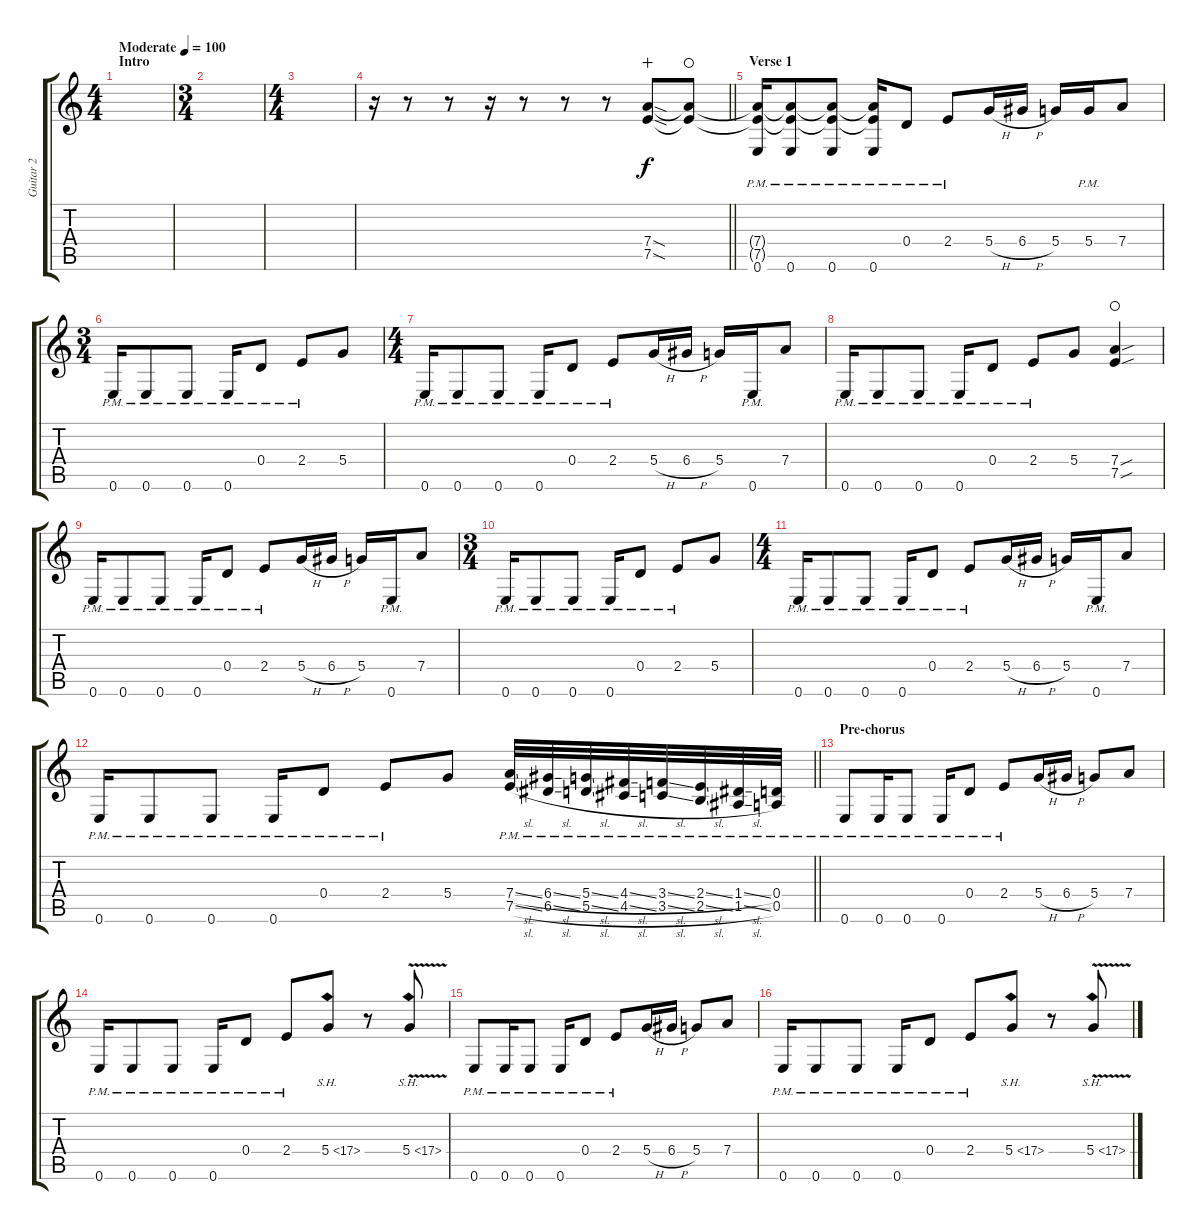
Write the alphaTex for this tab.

\track ("Guitar 2" "Guitar 2") {instrument overdrivenguitar}
\staff {score tabs}
\tuning (E4 B3 G3 D3 A2 E2) {hide}
\ts (4 4)
\section ("" "Intro")
\tempo (100 "Moderate")
\clef g2
\ks c
|
\ts (3 4)
|
\ts (4 4)
|
\barLineRight lightlight
r.16 r.8 r.8 r.16 r.8 r.8 r.8 (7.4{sod} 7.5{sod}).8{instrument electricguitarclean wahc} (7.4{t} 7.5{t}).8{waho} |
\section ("" "Verse 1")
(7.4{t} 7.5{t} 0.6{pm}).16 (7.4{t} 7.5{t} 0.6{pm}).8 (7.4{t} 7.5{t} 0.6{pm}).8 (7.4{t} 7.5{t} 0.6{pm}).16 0.4{pm}.8 2.4{pm}.8 5.4{h}.16 6.4{h}.16 5.4.16 5.4{pm}.16 7.4.8 |
\ts (3 4)
0.6{pm}.16 0.6{pm}.8 0.6{pm}.8 0.6{pm}.16 0.4{pm}.8 2.4{pm}.8 5.4.8 |
\ts (4 4)
0.6{pm}.16 0.6{pm}.8 0.6{pm}.8 0.6{pm}.16 0.4{pm}.8 2.4{pm}.8 5.4{h}.16 6.4{h}.16 5.4.16 0.6{pm}.16 7.4.8 |
0.6{pm}.16 0.6{pm}.8 0.6{pm}.8 0.6{pm}.16 0.4{pm}.8 2.4{pm}.8 5.4.8 (7.4{sou} 7.5{sou}).4{waho} |
0.6{pm}.16 0.6{pm}.8 0.6{pm}.8 0.6{pm}.16 0.4{pm}.8 2.4{pm}.8 5.4{h}.16 6.4{h}.16 5.4.16 0.6{pm}.16 7.4.8 |
\ts (3 4)
0.6{pm}.16 0.6{pm}.8 0.6{pm}.8 0.6{pm}.16 0.4{pm}.8 2.4{pm}.8 5.4.8 |
\ts (4 4)
0.6{pm}.16 0.6{pm}.8 0.6{pm}.8 0.6{pm}.16 0.4{pm}.8 2.4{pm}.8 5.4{h}.16 6.4{h}.16 5.4.16 0.6{pm}.16 7.4.8 |
\barLineRight lightlight
0.6{pm}.16 0.6{pm}.8 0.6{pm}.8 0.6{pm}.16 0.4{pm}.8 2.4{pm}.8 5.4.8 (7.4{sl pm} 7.5{sl pm}).32 (6.4{sl pm} 6.5{sl pm}).32 (5.4{sl pm} 5.5{sl pm}).32 (4.4{sl pm} 4.5{sl pm}).32 (3.4{sl pm} 3.5{sl pm}).32 (2.4{sl pm} 2.5{sl pm}).32 (1.4{sl pm} 1.5{sl pm}).32 (0.4{pm} 0.5{pm}).32 |
\section ("" "Pre-chorus")
0.6{pm}.8{instrument overdrivenguitar} 0.6{pm}.16 0.6{pm}.8 0.6{pm}.16 0.4{pm}.8 2.4{pm}.8 5.4{h}.16 6.4{h}.16 5.4.8 7.4.8 |
0.6{pm}.16 0.6{pm}.8 0.6{pm}.8 0.6{pm}.16 0.4{pm}.8 2.4{pm}.8 5.4{sh 12}.8 r.8 5.4{sh 12 v}.8 |
0.6{pm}.8 0.6{pm}.16 0.6{pm}.8 0.6{pm}.16 0.4{pm}.8 2.4{pm}.8 5.4{h}.16 6.4{h}.16 5.4.8 7.4.8 |
0.6{pm}.16 0.6{pm}.8 0.6{pm}.8 0.6{pm}.16 0.4{pm}.8 2.4{pm}.8 5.4{sh 12}.8 r.8 5.4{sh 12 v}.8
